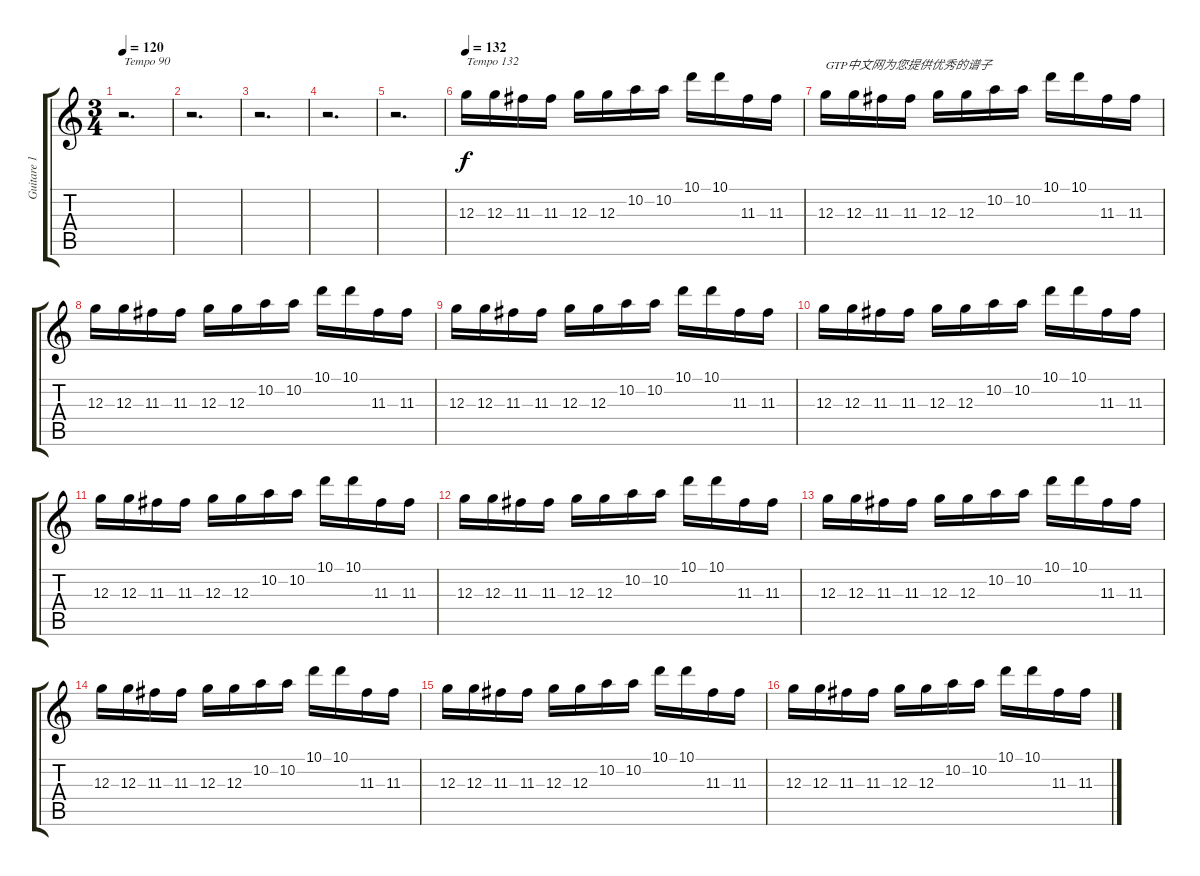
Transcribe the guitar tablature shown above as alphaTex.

\track ("Guitare 1 (echo)" "Guitare 1 ") {instrument electricguitarclean}
\staff {score tabs}
\tuning (E4 B3 G3 D3 A2 E2) {hide}
\ts (3 4)
\tempo 120
\tempo 90
\tempo 120
\clef g2
\ks c
r.2{d txt "Tempo 90" dy f instrument electricguitarclean} |
r.2{d} |
r.2{d} |
r.2{d} |
r.2{d} |
\tempo 132
12.3.16{txt "Tempo 132"} 12.3.16 11.3.16 11.3.16 12.3.16 12.3.16 10.2.16 10.2.16 10.1.16 10.1.16 11.3.16 11.3.16 |
12.3.16{txt "GTP中文网为您提供优秀的谱子"} 12.3.16 11.3.16 11.3.16 12.3.16 12.3.16 10.2.16 10.2.16 10.1.16 10.1.16 11.3.16 11.3.16 |
12.3.16 12.3.16 11.3.16 11.3.16 12.3.16 12.3.16 10.2.16 10.2.16 10.1.16 10.1.16 11.3.16 11.3.16 |
12.3.16 12.3.16 11.3.16 11.3.16 12.3.16 12.3.16 10.2.16 10.2.16 10.1.16 10.1.16 11.3.16 11.3.16 |
12.3.16 12.3.16 11.3.16 11.3.16 12.3.16 12.3.16 10.2.16 10.2.16 10.1.16 10.1.16 11.3.16 11.3.16 |
12.3.16 12.3.16 11.3.16 11.3.16 12.3.16 12.3.16 10.2.16 10.2.16 10.1.16 10.1.16 11.3.16 11.3.16 |
12.3.16 12.3.16 11.3.16 11.3.16 12.3.16 12.3.16 10.2.16 10.2.16 10.1.16 10.1.16 11.3.16 11.3.16 |
12.3.16 12.3.16 11.3.16 11.3.16 12.3.16 12.3.16 10.2.16 10.2.16 10.1.16 10.1.16 11.3.16 11.3.16 |
12.3.16 12.3.16 11.3.16 11.3.16 12.3.16 12.3.16 10.2.16 10.2.16 10.1.16 10.1.16 11.3.16 11.3.16 |
12.3.16 12.3.16 11.3.16 11.3.16 12.3.16 12.3.16 10.2.16 10.2.16 10.1.16 10.1.16 11.3.16 11.3.16 |
12.3.16 12.3.16 11.3.16 11.3.16 12.3.16 12.3.16 10.2.16 10.2.16 10.1.16 10.1.16 11.3.16 11.3.16
